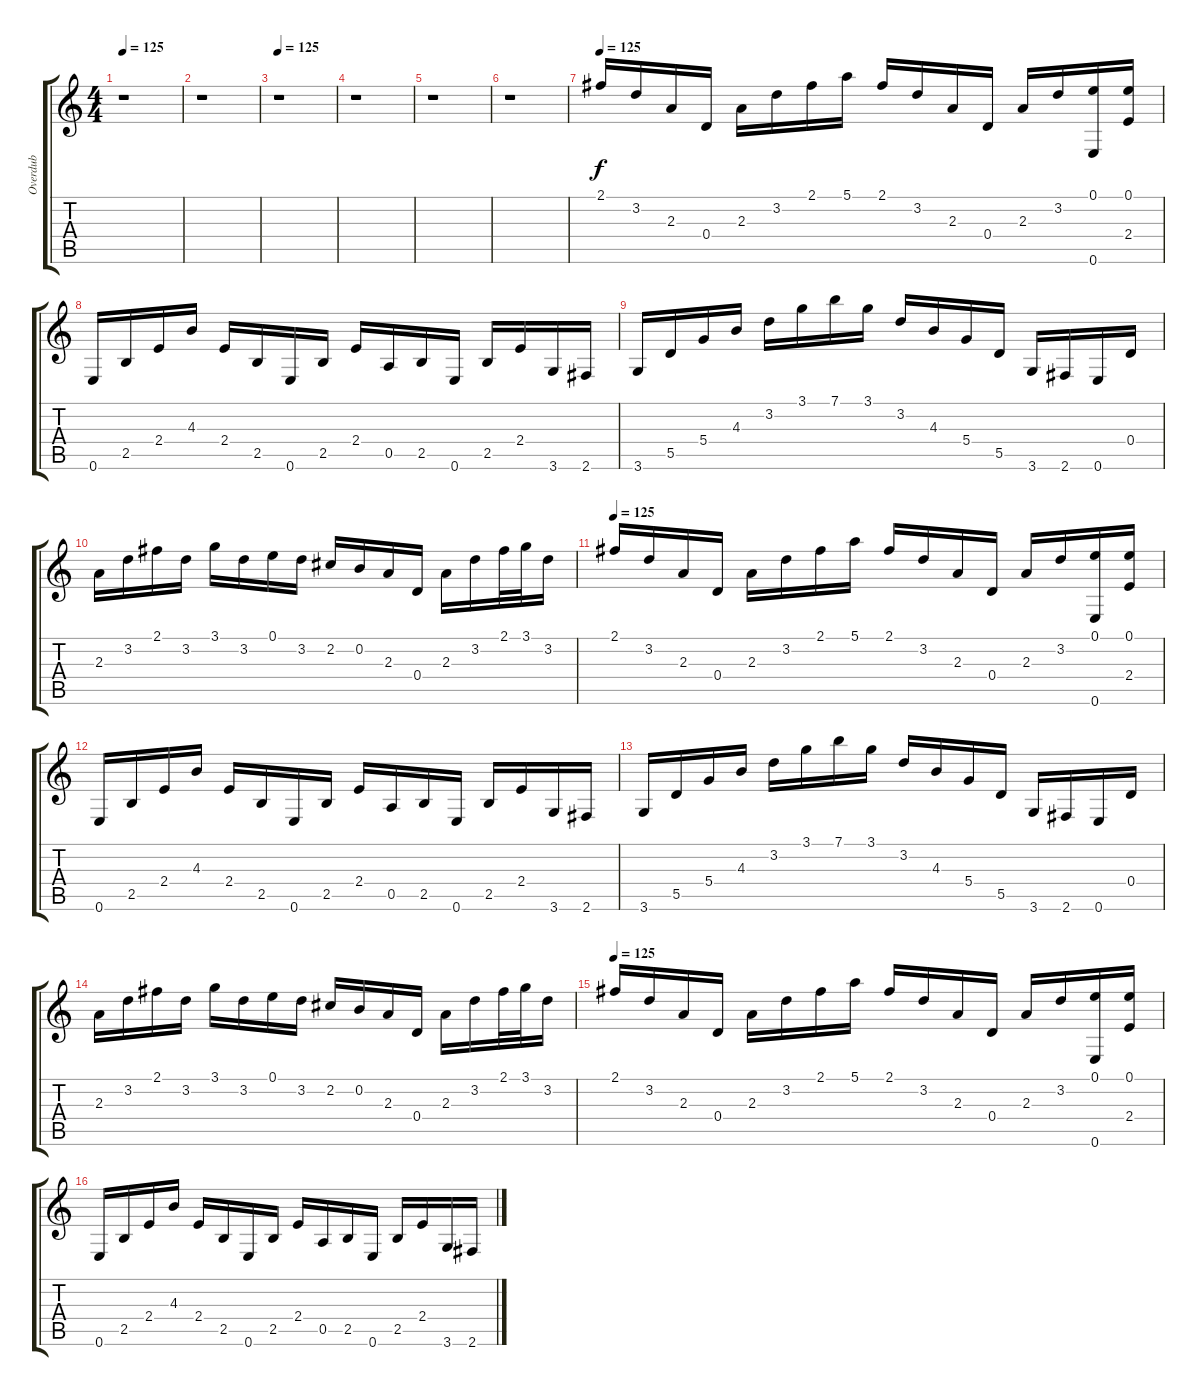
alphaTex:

\track ("Overdub" "Overdub") {instrument acousticguitarnylon}
\staff {score tabs}
\tuning (E4 B3 G3 D3 A2 E2) {hide}
\ts (4 4)
\tempo 125
\clef g2
\ks c
r.1{dy f} |
r.1 |
\tempo 125
r.1 |
r.1 |
r.1 |
r.1 |
\tempo 125
2.1.16 3.2.16 2.3.16 0.4.16 2.3.16 3.2.16 2.1.16 5.1.16 2.1.16 3.2.16 2.3.16 0.4.16 2.3.16 3.2.16 (0.1 0.6).16 (0.1 2.4).16 |
0.6.16 2.5.16 2.4.16 4.3.16 2.4.16 2.5.16 0.6.16 2.5.16 2.4.16 0.5.16 2.5.16 0.6.16 2.5.16 2.4.16 3.6.16 2.6.16 |
3.6.16 5.5.16 5.4.16 4.3.16 3.2.16 3.1.16 7.1.16 3.1.16 3.2.16 4.3.16 5.4.16 5.5.16 3.6.16 2.6.16 0.6.16 0.4.16 |
2.3.16 3.2.16 2.1.16 3.2.16 3.1.16 3.2.16 0.1.16 3.2.16 2.2.16 0.2.16 2.3.16 0.4.16 2.3.16 3.2.16 2.1.32 3.1.32 3.2.16 |
\tempo 125
2.1.16 3.2.16 2.3.16 0.4.16 2.3.16 3.2.16 2.1.16 5.1.16 2.1.16 3.2.16 2.3.16 0.4.16 2.3.16 3.2.16 (0.1 0.6).16 (0.1 2.4).16 |
0.6.16 2.5.16 2.4.16 4.3.16 2.4.16 2.5.16 0.6.16 2.5.16 2.4.16 0.5.16 2.5.16 0.6.16 2.5.16 2.4.16 3.6.16 2.6.16 |
3.6.16 5.5.16 5.4.16 4.3.16 3.2.16 3.1.16 7.1.16 3.1.16 3.2.16 4.3.16 5.4.16 5.5.16 3.6.16 2.6.16 0.6.16 0.4.16 |
2.3.16 3.2.16 2.1.16 3.2.16 3.1.16 3.2.16 0.1.16 3.2.16 2.2.16 0.2.16 2.3.16 0.4.16 2.3.16 3.2.16 2.1.32 3.1.32 3.2.16 |
\tempo 125
2.1.16 3.2.16 2.3.16 0.4.16 2.3.16 3.2.16 2.1.16 5.1.16 2.1.16 3.2.16 2.3.16 0.4.16 2.3.16 3.2.16 (0.1 0.6).16 (0.1 2.4).16 |
0.6.16 2.5.16 2.4.16 4.3.16 2.4.16 2.5.16 0.6.16 2.5.16 2.4.16 0.5.16 2.5.16 0.6.16 2.5.16 2.4.16 3.6.16 2.6.16
